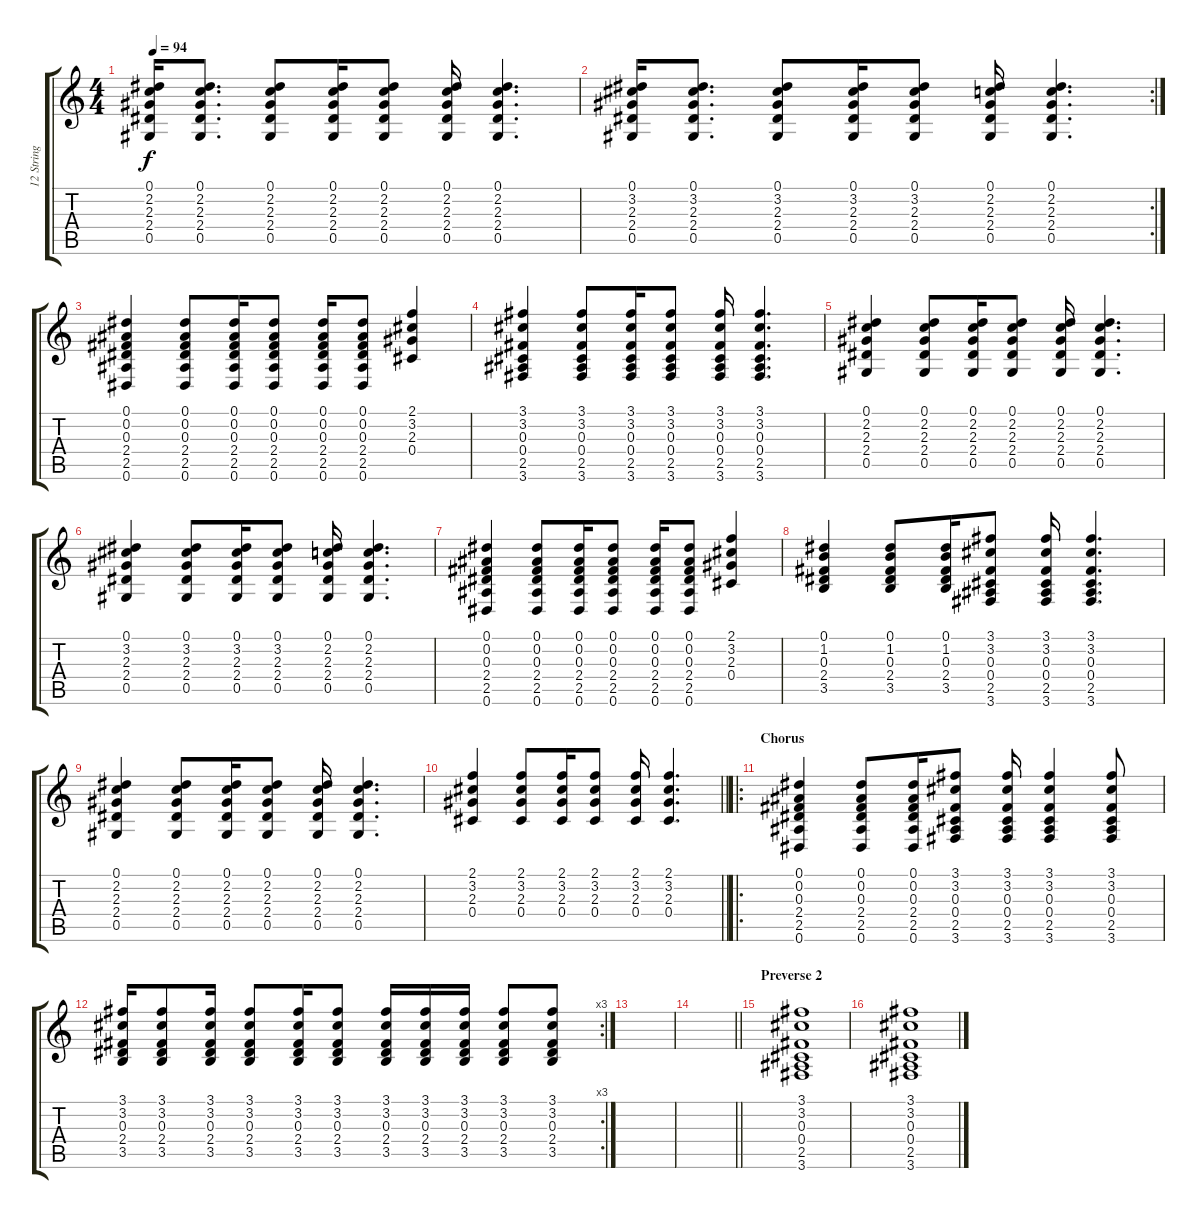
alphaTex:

\track ("12 String Acoustic" "12 String ") {instrument acousticguitarsteel}
\staff {score tabs}
\tuning (Eb4 Bb3 Gb3 Db3 Ab2 Eb2) {hide}
\ts (4 4)
\tempo 94
\clef g2
\ks c
(0.1 2.2 2.3 2.4 0.5).16{dy f} (0.1 2.2 2.3 2.4 0.5).8{d} (0.1 2.2 2.3 2.4 0.5).8 (0.1 2.2 2.3 2.4 0.5).16 (0.1 2.2 2.3 2.4 0.5).8 (0.1 2.2 2.3 2.4 0.5).16 (0.1 2.2 2.3 2.4 0.5).4{d} |
\rc 2
(0.1 3.2 2.3 2.4 0.5).16 (0.1 3.2 2.3 2.4 0.5).8{d} (0.1 3.2 2.3 2.4 0.5).8 (0.1 3.2 2.3 2.4 0.5).16 (0.1 3.2 2.3 2.4 0.5).8 (0.1 2.2 2.3 2.4 0.5).16 (0.1 2.2 2.3 2.4 0.5).4{d} |
(0.1 0.2 0.3 2.4 2.5 0.6).4 (0.1 0.2 0.3 2.4 2.5 0.6).8 (0.1 0.2 0.3 2.4 2.5 0.6).16 (0.1 0.2 0.3 2.4 2.5 0.6).8 (0.1 0.2 0.3 2.4 2.5 0.6).16 (0.1 0.2 0.3 2.4 2.5 0.6).8 (2.1 3.2 2.3 0.4).4 |
(3.1 3.2 0.3 0.4 2.5 3.6).4 (3.1 3.2 0.3 0.4 2.5 3.6).8 (3.1 3.2 0.3 0.4 2.5 3.6).16 (3.1 3.2 0.3 0.4 2.5 3.6).8 (3.1 3.2 0.3 0.4 2.5 3.6).16 (3.1 3.2 0.3 0.4 2.5 3.6).4{d} |
(0.1 2.2 2.3 2.4 0.5).4 (0.1 2.2 2.3 2.4 0.5).8 (0.1 2.2 2.3 2.4 0.5).16 (0.1 2.2 2.3 2.4 0.5).8 (0.1 2.2 2.3 2.4 0.5).16 (0.1 2.2 2.3 2.4 0.5).4{d} |
(0.1 3.2 2.3 2.4 0.5).4 (0.1 3.2 2.3 2.4 0.5).8 (0.1 3.2 2.3 2.4 0.5).16 (0.1 3.2 2.3 2.4 0.5).8 (0.1 2.2 2.3 2.4 0.5).16 (0.1 2.2 2.3 2.4 0.5).4{d} |
(0.1 0.2 0.3 2.4 2.5 0.6).4 (0.1 0.2 0.3 2.4 2.5 0.6).8 (0.1 0.2 0.3 2.4 2.5 0.6).16 (0.1 0.2 0.3 2.4 2.5 0.6).8 (0.1 0.2 0.3 2.4 2.5 0.6).16 (0.1 0.2 0.3 2.4 2.5 0.6).8 (2.1 3.2 2.3 0.4).4 |
(0.1 1.2 0.3 2.4 3.5).4 (0.1 1.2 0.3 2.4 3.5).8 (0.1 1.2 0.3 2.4 3.5).16 (3.1 3.2 0.3 0.4 2.5 3.6).8 (3.1 3.2 0.3 0.4 2.5 3.6).16 (3.1 3.2 0.3 0.4 2.5 3.6).4{d} |
(0.1 2.2 2.3 2.4 0.5).4 (0.1 2.2 2.3 2.4 0.5).8 (0.1 2.2 2.3 2.4 0.5).16 (0.1 2.2 2.3 2.4 0.5).8 (0.1 2.2 2.3 2.4 0.5).16 (0.1 2.2 2.3 2.4 0.5).4{d} |
\barLineRight lightlight
(2.1 3.2 2.3 0.4).4 (2.1 3.2 2.3 0.4).8 (2.1 3.2 2.3 0.4).16 (2.1 3.2 2.3 0.4).8 (2.1 3.2 2.3 0.4).16 (2.1 3.2 2.3 0.4).4{d} |
\ro
\section ("" "Chorus")
(0.1 0.2 0.3 2.4 2.5 0.6).4 (0.1 0.2 0.3 2.4 2.5 0.6).8 (0.1 0.2 0.3 2.4 2.5 0.6).16 (3.1 3.2 0.3 0.4 2.5 3.6).8 (3.1 3.2 0.3 0.4 2.5 3.6).16 (3.1 3.2 0.3 0.4 2.5 3.6).4 (3.1 3.2 0.3 0.4 2.5 3.6).8 |
\rc 3
(3.1 3.2 0.3 2.4 3.5).16 (3.1 3.2 0.3 2.4 3.5).8 (3.1 3.2 0.3 2.4 3.5).16 (3.1 3.2 0.3 2.4 3.5).8 (3.1 3.2 0.3 2.4 3.5).16 (3.1 3.2 0.3 2.4 3.5).8 (3.1 3.2 0.3 2.4 3.5).16 (3.1 3.2 0.3 2.4 3.5).16 (3.1 3.2 0.3 2.4 3.5).16 (3.1 3.2 0.3 2.4 3.5).8 (3.1 3.2 0.3 2.4 3.5).8 |
|
\barLineRight lightlight
|
\section ("" "Preverse 2")
(3.1 3.2 0.3 0.4 2.5 3.6).1 |
(3.1 3.2 0.3 0.4 2.5 3.6).1
